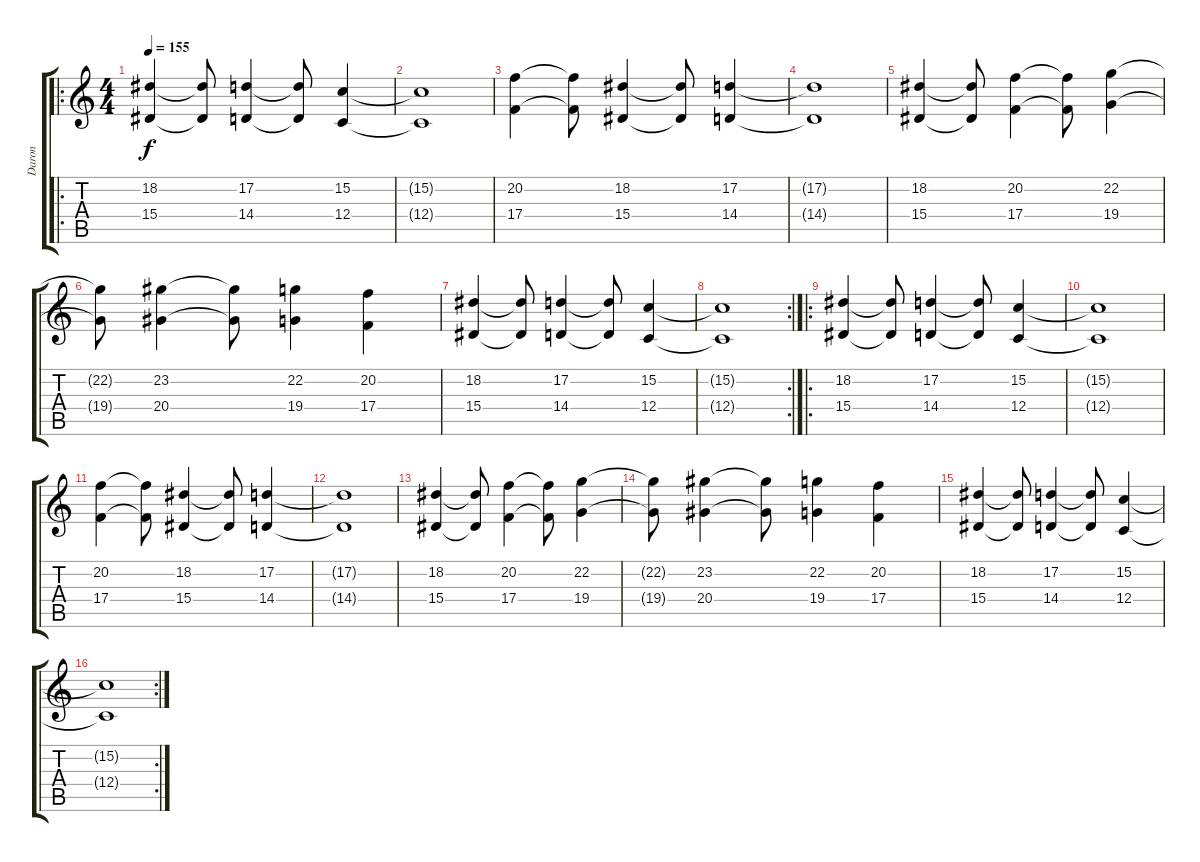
\track ("Daron" "Daron") {instrument viola}
\staff {score tabs}
\tuning (D4 A3 F3 C3 G2 C2) {hide}
\ro
\ts (4 4)
\tempo 155
\clef g2
\ks c
(18.2 15.4).4{dy f volume 15} (18.2{t} 15.4{t}).8 (17.2 14.4).4 (17.2{t} 14.4{t}).8 (15.2 12.4).4 |
(15.2{t} 12.4{t}).1 |
(20.2 17.4).4 (20.2{t} 17.4{t}).8 (18.2 15.4).4 (18.2{t} 15.4{t}).8 (17.2 14.4).4 |
(17.2{t} 14.4{t}).1 |
(18.2 15.4).4 (18.2{t} 15.4{t}).8 (20.2 17.4).4 (20.2{t} 17.4{t}).8 (22.2 19.4).4 |
(22.2{t} 19.4{t}).8 (23.2 20.4).4 (23.2{t} 20.4{t}).8 (22.2 19.4).4 (20.2 17.4).4 |
(18.2 15.4).4 (18.2{t} 15.4{t}).8 (17.2 14.4).4 (17.2{t} 14.4{t}).8 (15.2 12.4).4 |
\rc 2
(15.2{t} 12.4{t}).1 |
\ro
(18.2 15.4).4{volume 15} (18.2{t} 15.4{t}).8 (17.2 14.4).4 (17.2{t} 14.4{t}).8 (15.2 12.4).4 |
(15.2{t} 12.4{t}).1 |
(20.2 17.4).4 (20.2{t} 17.4{t}).8 (18.2 15.4).4 (18.2{t} 15.4{t}).8 (17.2 14.4).4 |
(17.2{t} 14.4{t}).1 |
(18.2 15.4).4 (18.2{t} 15.4{t}).8 (20.2 17.4).4 (20.2{t} 17.4{t}).8 (22.2 19.4).4 |
(22.2{t} 19.4{t}).8 (23.2 20.4).4 (23.2{t} 20.4{t}).8 (22.2 19.4).4 (20.2 17.4).4 |
(18.2 15.4).4 (18.2{t} 15.4{t}).8 (17.2 14.4).4 (17.2{t} 14.4{t}).8 (15.2 12.4).4 |
\rc 2
(15.2{t} 12.4{t}).1
